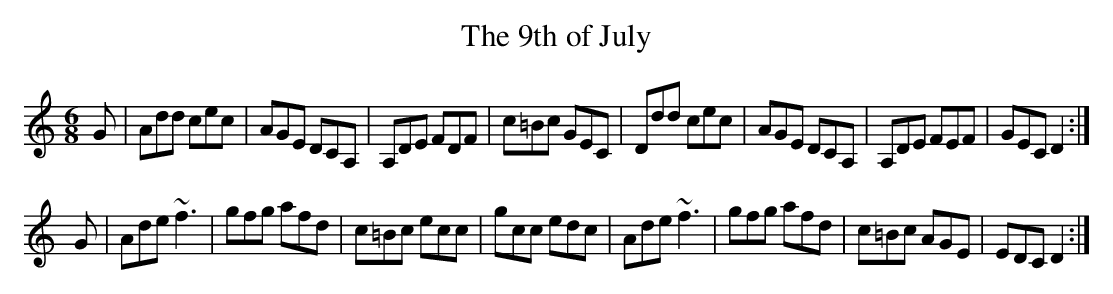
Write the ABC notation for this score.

X:1.3
T:The 9th of July
M:6/8
K:Ddor
G|Add cec|AGE DCA,|A,DE FDF|c=Bc GEC|               Ddd cec|AGE DCA,|A,DE FEF|GEC D2:|
G|Ade ~f3|gfg afd|c=Bc ecc|gcc edc|                 Ade ~f3|gfg afd|c=Bc AGE| EDC D2:|
